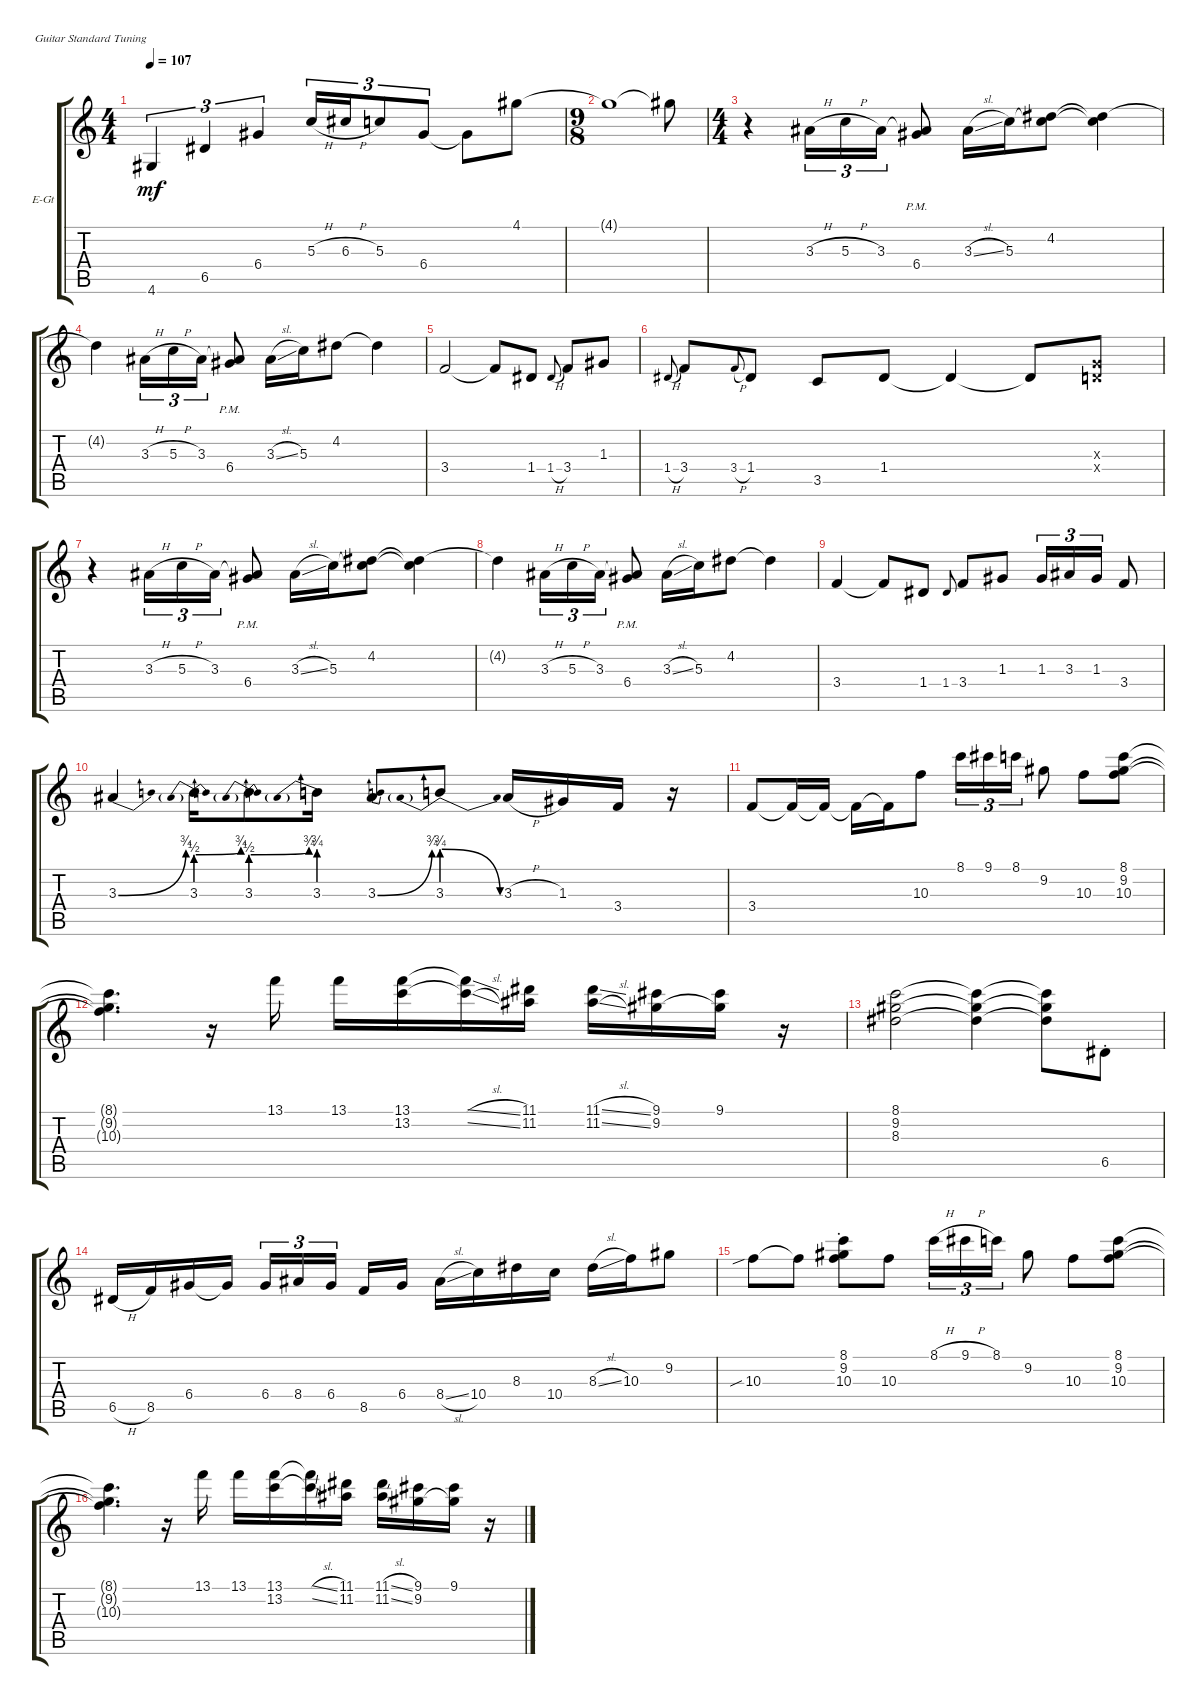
\defaultSystemsLayout 4
\bracketExtendMode groupsimilarinstruments
\firstSystemTrackNameOrientation horizontal
\otherSystemsTrackNameOrientation horizontal
\track ("Electric Guitar" "E-Gt") {instrument electricguitarclean}
\staff {score tabs}
\tuning (E4 B3 G3 D3 A2 E2)
\ts (4 4)
\tempo 107
\clef g2
\scale
0.333333
\ks c
4.6.4{tu (3 2) dy mf instrument electricguitarclean} 6.5.4{tu (3 2)} 6.4.4{tu (3 2)} 5.3{h}.16{tu (3 2)} 6.3{h}.16{tu (3 2)} 5.3.8{tu (3 2)} 6.4.8{tu (3 2)} 6.4{t}.8 4.1.8 |
\ts (9 8)
\scale
0.333333 4.1{t}.1 4.1{t}.8 |
\ts (4 4)
\scale
0.333333 r.4 3.3{h}.16{tu (3 2)} 5.3{h}.16{tu (3 2)} 3.3.16{tu (3 2)} (6.4{pm} 3.3{t}).8 3.3{sl}.16 5.3.16 (4.2 5.3{t}).8 (4.2{t} 5.3{t}).4 |
\scale
0.333333 4.2{t}.4 3.3{h}.16{tu (3 2)} 5.3{h}.16{tu (3 2)} 3.3.16{tu (3 2)} (6.4{pm} 3.3{t}).8 3.3{sl}.16 5.3.16 4.2.8 4.2{t}.4 |
\scale
0.333333 3.4.2 3.4{t}.8 1.4.8 1.4{h}.8{gr onbeat} 3.4.8 1.3.8 |
\scale
0.333333 1.4{h}.8{gr onbeat} 3.4.8 3.4{h}.8{gr onbeat} 1.4.8 3.5.8 1.4.8 1.4{t}.4 1.4{t}.8 (0.4{x} 0.3{x}).8 |
\scale
0.333333 r.4 3.3{h}.16{tu (3 2)} 5.3{h}.16{tu (3 2)} 3.3.16{tu (3 2)} (6.4{pm} 3.3{t}).8 3.3{sl}.16 5.3.16 (4.2 5.3{t}).8 (4.2{t} 5.3{t}).4 |
\scale
0.333333 4.2{t}.4 3.3{h}.16{tu (3 2)} 5.3{h}.16{tu (3 2)} 3.3.16{tu (3 2)} (6.4{pm} 3.3{t}).8 3.3{sl}.16 5.3.16 4.2.8 4.2{t}.4 |
\scale
0.333333 3.4.4 3.4{t}.8 1.4.8 1.4.8{gr onbeat} 3.4.8 1.3.8 1.3.16{tu (3 2)} 3.3.16{tu (3 2)} 1.3.16{tu (3 2)} 3.4.8 |
\scale
0.333333 3.3{be (bend 0 0 51 3)}.4 3.3{be (prebendbend 0 2 49.199999999999996 3)}.16 3.3{be (prebendbend 0 2 15 3)}.8 3.3{be (prebend 0 3 15 3)}.16 3.3{be (bend 0 0 15 3)}.8 3.3{be (prebendrelease 0 3 29.4 0)}.8 3.3{h}.16 1.3.16 3.4.16 r.16 |
\scale
0.333333 3.4.8 3.4{t}.16 3.4{t}.16 3.4{t}.16 3.4{t}.16 10.3.8 8.1.16{tu (3 2)} 9.1.16{tu (3 2)} 8.1.16{tu (3 2)} 9.2.8 10.3.8 (10.3 9.2 8.1).8 |
\scale
0.333333 (10.3{t} 9.2{t} 8.1{t}).4{d} r.16 13.1.16 13.1.16 (13.1 13.2).16 (13.1{sl t} 13.2{sl t}).16 (11.1 11.2).16 (11.1{sl} 11.2{sl}).16 (9.1 9.2).16 (9.1 9.2{t}).16 r.16 |
\scale
0.333333 (8.1 9.2 8.3).2 (8.1{t} 9.2{t} 8.3{t}).4 (8.3{t} 9.2{t} 8.1{t}).8 6.5{st}.8 |
\scale
0.333333 6.5{h}.16 8.5.16 6.4.16 6.4{t}.16 6.4.16{tu (3 2)} 8.4.16{tu (3 2)} 6.4.16{tu (3 2)} 8.5.16 6.4.16 8.4{sl}.16 10.4.16 8.3.16 10.4.16 8.3{sl}.16 10.3.16 9.2.8 |
\scale
0.333333 10.3{sib}.8 10.3{t}.8 (8.1{st} 9.2{st} 10.3{st}).8 10.3.8 8.1{h}.16{tu (3 2)} 9.1{h}.16{tu (3 2)} 8.1.16{tu (3 2)} 9.2.8 10.3.8 (8.1 9.2 10.3).8 |
\scale
0.333333 (10.3{t} 9.2{t} 8.1{t}).4{d} r.16 13.1.16 13.1.16 (13.1 13.2).16 (13.1{sl t} 13.2{sl t}).16 (11.1 11.2).16 (11.1{sl} 11.2{sl}).16 (9.1 9.2).16 (9.1 9.2{t}).16 r.16
